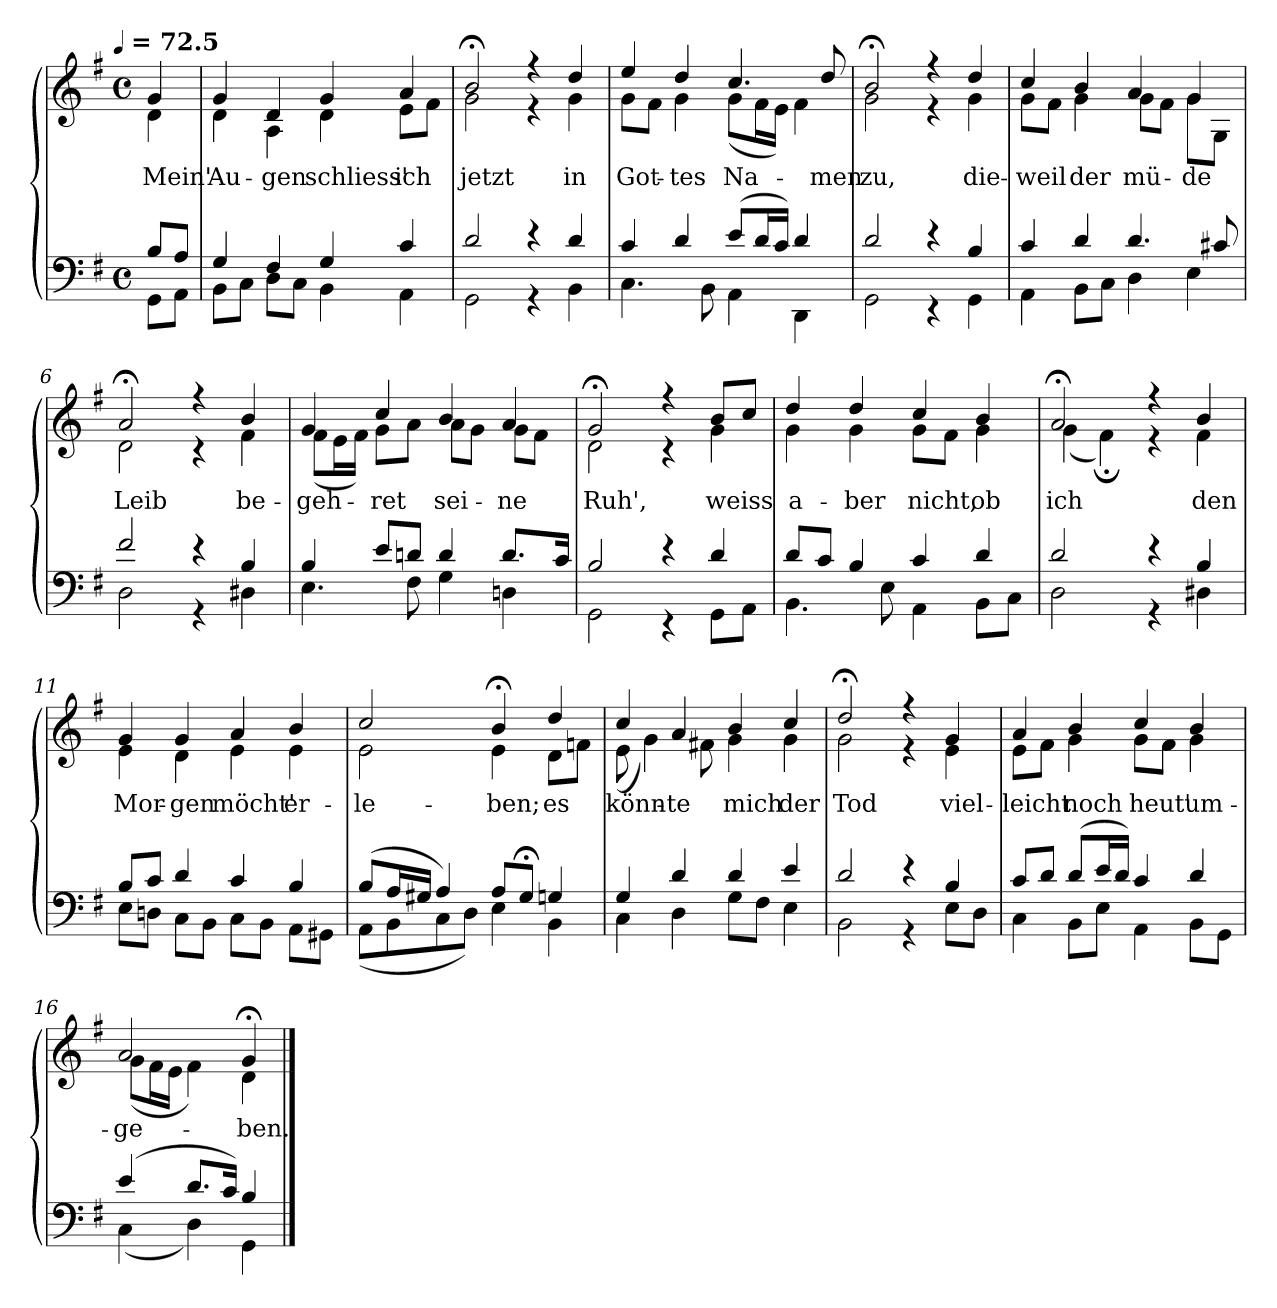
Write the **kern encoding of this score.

**kern	**kern	**text	**dynam
*part1	*part1	*part1	*part1
*staff2	*staff1	*staff1	*staff1/2
*clefF4	*clefG2	*	*
*k[f#]	*k[f#]	*	*
!!LO:TX:omd:t=[quarter] = 72.5
*M4/4	*M4/4	*	*
*met(c)	*met(c)	*	*
*MM72	*MM72	*	*
=	=	=	=
*^	*^	*	*
8BL	8GGL	4g	4d	Mein'	.
8AJ	8AAJ	.	.	.	.
=1	=1	=1	=1	=1	=1
4G	8BBL	4g	4d	Au-	.
.	8CJ	.	.	.	.
4F#	8DL	4d	4A	-gen	.
.	8CJ	.	.	.	.
4G	4BB	4g	4d	schliess'	.
4c	4AA	4a	8eL	ich	.
.	.	.	8f#J	.	.
=2	=2	=2	=2	=2	=2
2d	2GG	2b;<	2g	jetzt	.
4r	4r	4r	4r	.	.
4d	4BB	4dd	4g	in	.
=3	=3	=3	=3	=3	=3
4c	4.C	4ee	8gL	Got-	.
.	.	.	8f#J	.	.
4d	.	4dd	4g	-tes	.
.	8BB	.	.	.	.
(8eL	4AA	4.cc	(8gL	Na-	.
16dL	.	.	16f#L	.	.
16cJJ)	.	.	16eJJ)	.	.
4d	4DD	.	4f#	.	.
.	.	8dd	.	-men	.
=4	=4	=4	=4	=4	=4
2d	2GG	2b;<	2g	zu,	.
4r	4r	4r	4r	.	.
4B	4GG	4dd	4g	die-	.
!!LO:LB:g=z	!!
=5	=5	=5	=5	=5	=5
4c	4AA	4cc	8gL	-weil	.
.	.	.	8f#J	.	.
4d	8BBL	4b	4g	der	.
.	8CJ	.	.	.	.
4.d	4D	4a	8gL	mü-	.
.	.	.	8f#J	.	.
.	4E	4g	8gL	-de	.
8c#X	.	.	8GJ	.	.
=6	=6	=6	=6	=6	=6
2f#	2D	2a;<	2d	Leib	.
4r	4r	4r	4r	.	.
4B	4D#X	4b	4f#	be-	.
=7	=7	=7	=7	=7	=7
4B	4.E	4g	(8f#L	-geh-	.
.	.	.	16eL	.	.
.	.	.	16f#JJ)	.	.
8eL	.	4cc	8gL	-ret	.
8dnJ	8F#	.	8aJ	.	.
4d	4G	4b	8aL	sei-	.
.	.	.	8gJ	.	.
8.dL	4Dn	4a	8gL	-ne	.
.	.	.	8f#J	.	.
16cJk	.	.	.	.	.
=8	=8	=8	=8	=8	=8
2B	2GG	2g;<	2d	Ruh',	.
4r	4r	4r	4r	.	.
4d	8GGL	8bL	4g	weiss	.
.	8AAJ	8ccJ	.	.	.
!!LO:LB:g=z	!!
=9	=9	=9	=9	=9	=9
8dL	4.BB	4dd	4g	a-	.
8cJ	.	.	.	.	.
4B	.	4dd	4g	-ber	.
.	8E	.	.	.	.
4c	4AA	4cc	8gL	nicht,	.
.	.	.	8f#J	.	.
4d	8BBL	4b	4g	ob	.
.	8CJ	.	.	.	.
=10	=10	=10	=10	=10	=10
2d	2D	2a;<	(4g	ich	.
.	.	.	4f#;)	.	.
4r	4r	4r	4r	.	.
4B	4D#X	4b	4f#	den	.
=11	=11	=11	=11	=11	=11
8BL	8EL	4g	4e	Mor-	.
8cJ	8DnJ	.	.	.	.
4d	8CL	4g	4d	-gen	.
.	8BBJ	.	.	.	.
4c	8CL	4a	4e	möcht'	.
.	8BBJ	.	.	.	.
4B	8AAL	4b	4e	er-	.
.	8GG#XJ	.	.	.	.
=12	=12	=12	=12	=12	=12
(8BL	(8AAL	2cc	2e	-le-	.
16AL	8BB	.	.	.	.
16G#XJJ	.	.	.	.	.
4A)	8C	.	.	.	.
.	8DJ)	.	.	.	.
8AL	4E	4b;<	4e	-ben;	.
8G#;<J	.	.	.	.	.
4Gn	4BB	4dd	8dL	es	.
.	.	.	8fnJ	.	.
!!LO:LB:g=z	!!
=13	=13	=13	=13	=13	=13
4G	4C	4cc	(8e	könn-	.
.	.	.	4g)	.	.
4d	4D	4a	.	-te	.
.	.	.	8f#X	.	.
4d	8GL	4b	4g	mich	.
.	8F#J	.	.	.	.
4e	4E	4cc	4g	der	.
=14	=14	=14	=14	=14	=14
2d	2BB	2dd;<	2g	Tod	.
4r	4r	4r	4r	.	.
4B	8EL	4g	4e	viel-	♩ = 71
.	8DJ	.	.	.	.
=15	=15	=15	=15	=15	=15
8cL	4C	4a	8eL	-leicht	.
8dJ	.	.	8f#J	.	.
(8dL	8BBL	4b	4g	noch	♩ = 70
16eL	8EJ	.	.	.	.
16dJJ)	.	.	.	.	.
4c	4AA	4cc	8gL	heut'	♩ = 69
.	.	.	8f#J	.	.
4d	8BBL	4b	4g	um-	♩ = 68
.	8GGJ	.	.	.	.
=16	=16	=16	=16	=16	=16
*	*	*MM67	*	*	*
(4e	(4C	2a	(8gL	-ge-	.
.	.	.	16f#L	.	.
.	.	.	16eJJ	.	.
8.dL	4D)	.	4f#)	.	.
16cJk)	.	.	.	.	.
4B	4GG	4g;<	4d	-ben.	.
*v	*v	*	*	*	*
*	*v	*v	*	*
==	==	==	==
*-	*-	*-	*-
